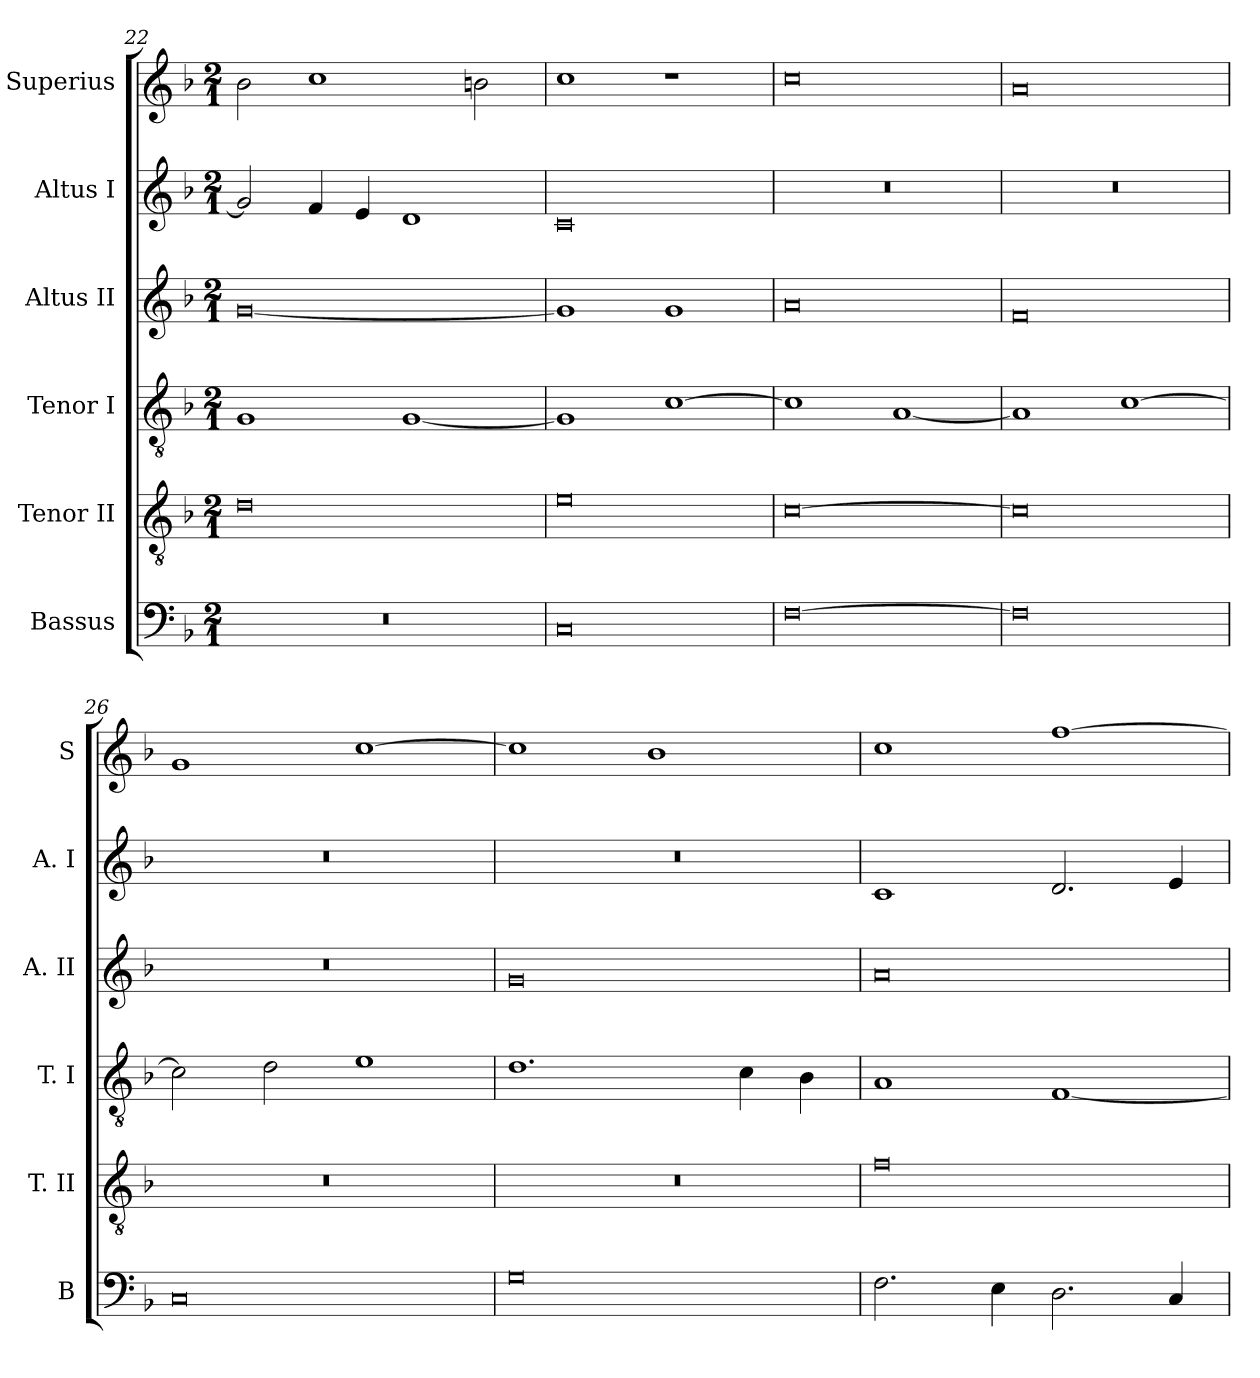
**kern	**kern	**kern	**kern	**kern	**kern
*part6	*part5	*part4	*part3	*part2	*part1
*staff6	*staff5	*staff4	*staff3	*staff2	*staff1
*I"Bassus	*I"Tenor II	*I"Tenor I	*I"Altus II	*I"Altus I	*I"Superius
*I'B	*I'T. II	*I'T. I	*I'A. II	*I'A. I	*I'S
*clefF4	*clefGv2	*clefGv2	*clefG2	*clefG2	*clefG2
*k[b-]	*k[b-]	*k[b-]	*k[b-]	*k[b-]	*k[b-]
*F:	*F:	*F:	*F:	*F:	*F:
*M2/1	*M2/1	*M2/1	*M2/1	*M2/1	*M2/1
=22	=22	=22	=22	=22	=22
0r	0d	1G	[0g	2g]	2b-
.	.	.	.	4f	1cc
.	.	.	.	4e	.
.	.	[1G	.	1d	.
.	.	.	.	.	2bn
=23	=23	=23	=23	=23	=23
0C	0e	1G]	1g]	0c	1cc
.	.	[1c	1g	.	1r
=24	=24	=24	=24	=24	=24
[0F	[0c	1c]	0a	0r	0cc
.	.	[1A	.	.	.
=25	=25	=25	=25	=25	=25
0F]	0c]	1A]	0f	0r	0a
.	.	[1c	.	.	.
=26	=26	=26	=26	=26	=26
0C	0r	2c]	0r	0r	1g
.	.	2d	.	.	.
.	.	1e	.	.	[1cc
=27	=27	=27	=27	=27	=27
0G	0r	1.d	0g	0r	1cc]
.	.	.	.	.	1b-
.	.	4c	.	.	.
.	.	4B-	.	.	.
=28	=28	=28	=28	=28	=28
2.F	0f	1A	0a	1c	1cc
4E	.	.	.	.	.
2.D	.	[1F	.	2.d	[1ff
4C	.	.	.	4e	.
=	=	=	=	=	=
*-	*-	*-	*-	*-	*-
